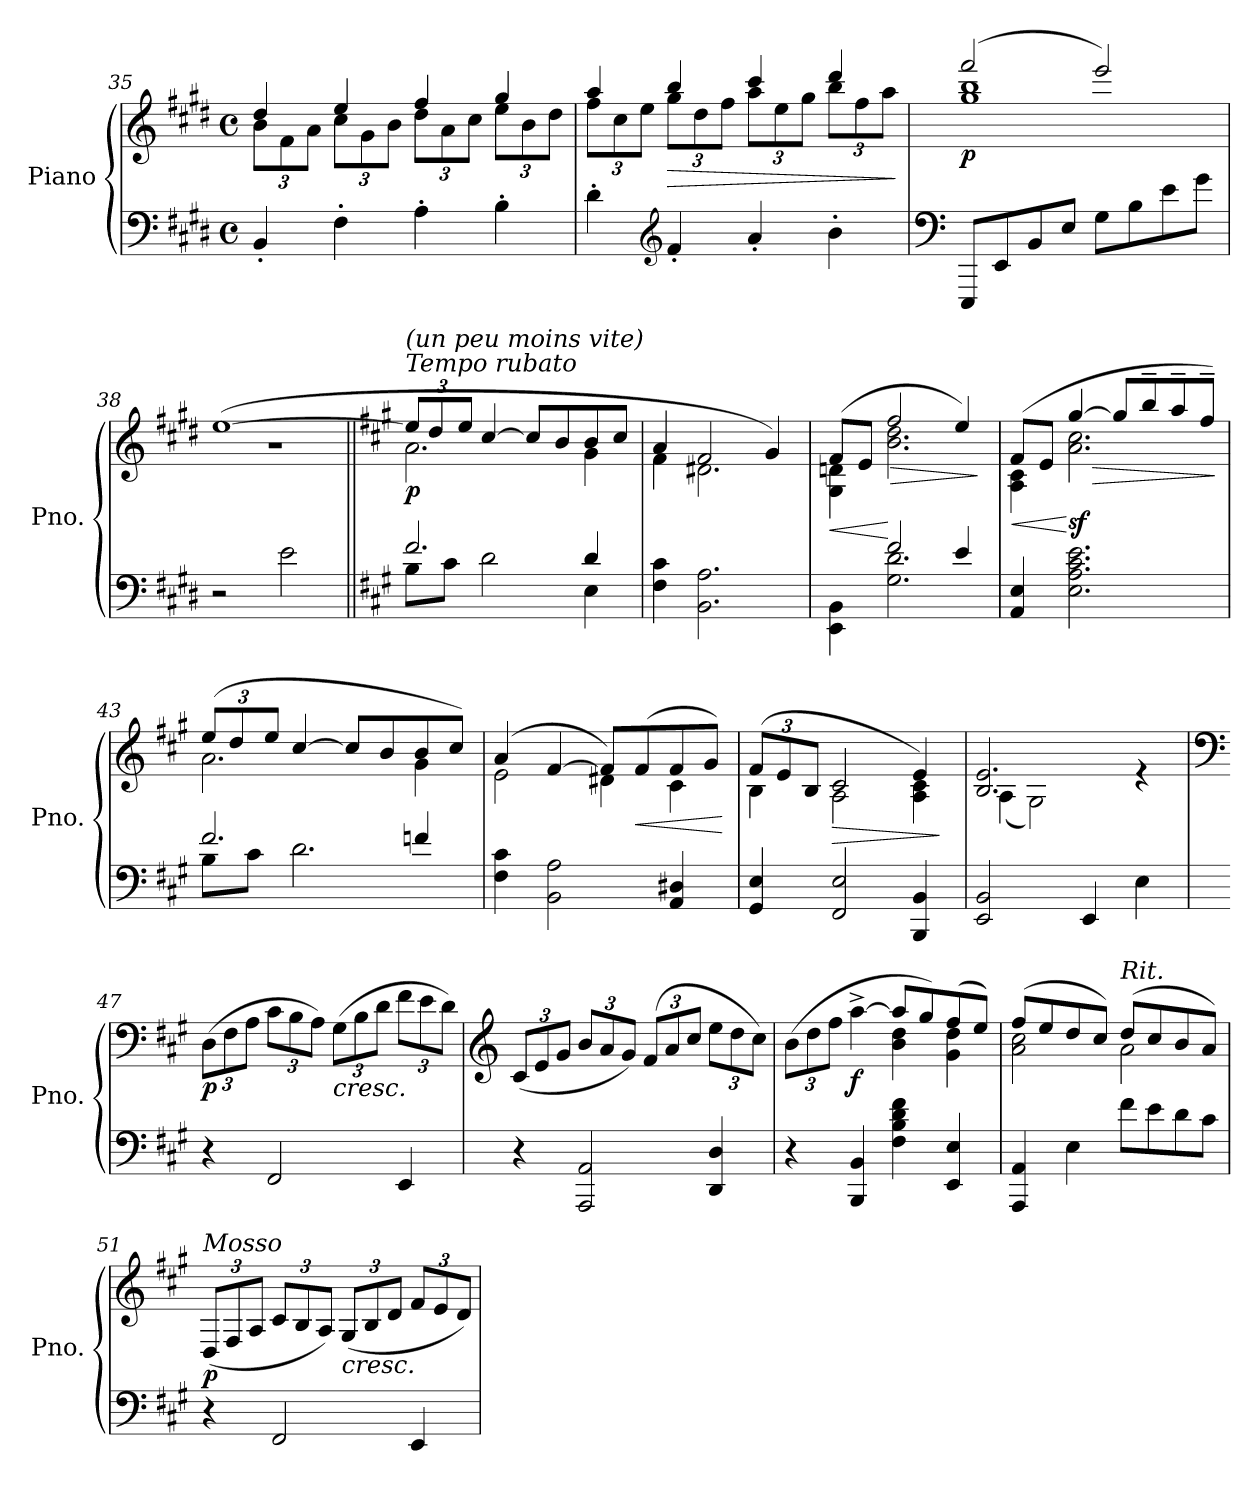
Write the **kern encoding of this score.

**kern	**kern	**dynam
*part1	*part1	*part1
*staff2	*staff1	*staff1/2
*I"Piano	*	*
*I'Pno.	*	*
*clefF4	*clefG2	*
*k[f#c#g#d#]	*k[f#c#g#d#]	*
*M4/4	*M4/4	*
*met(c)	*met(c)	*
=35	=35	=35
*	*^	*
*	*	*Xbrackettup	*
4BB'/	4dd#/	12b\L	.
.	.	12f#\	.
.	.	12a\J	.
4F#'\	4ee/	12cc#\L	.
.	.	12g#\	.
.	.	12b\J	.
4A'\	4ff#/	12dd#\L	.
.	.	12a\	.
.	.	12cc#\J	.
4B'\	4gg#/	12ee\L	.
.	.	12b\	.
.	.	12dd#\J	.
!!LO:LB:g=z	!!
=36	=36	=36	=36
4d#'\	4aa/	12ff#\L	.
.	.	12cc#\	.
.	.	12ee\J	.
*clefG2	*	*	*
!	!	!	!LO:HP:b
4f#'/	4bb/	12gg#\L	>
.	.	12dd#\	.
.	.	12ff#\J	.
4a'/	4ccc#/	12aa\L	.
.	.	12ee\	.
.	.	12gg#\J	.
4b'\	4ddd#/	12bb\L	.
.	.	12ff#\	.
.	.	12aa\J	.
*	*v	*v	*
.	.	]
=37	=37	=37
*clefF4	*	*
*	*^	*
!	!	!	!LO:DY:b
8EEE/L	(>2fff#/	1gg# 1bb	p
8EE/	.	.	.
8BB/	.	.	.
8E/J	.	.	.
8G#\L	2eee/)	.	.
8B\	.	.	.
8e\	.	.	.
8g#\J	.	.	.
=38	=38	=38	=38
2r	(>[1ee	1r	.
2e\	.	.	.
=39||	=39||	=39||	=39||
*k[f#c#g#]	*k[f#c#g#]	*	*
*^	*	*	*
!	!	!LO:TX:a:i:t=Tempo rubato	!	!
!	!	!LO:TX:i:t=(un peu moins vite)	!	!
!	!	!	!	!LO:DY:b
2.f#/	8B\L	12ee/L]	2.a\	p
.	.	12dd/	.	.
.	8c#\J	.	.	.
.	.	12ee/J	.	.
.	2d\	[4cc#/	.	.
.	.	8cc#/L]	.	.
.	.	8b/	.	.
4d/	4E\	8b/	4g#\	.
.	.	8cc#/J	.	.
*v	*v	*	*	*
=40	=40	=40	=40
4F#\ 4c#\	4a/	4f#\	.
2.BB\ 2.A\	2f#/	2.d#X\	.
.	4g#/)	.	.
!!LO:LB:g=z	!!
=41	=41	=41	=41
*^	*	*	*
!	!	!	!	!LO:HP:b
4ryy	4EE\ 4BB\	(>8f#/L	4G#\ 4dn\	<
.	.	8e/J	.	.
!	!	!	!	!LO:HP:n=1:b
2f#/	2.G#\ 2.d\	2ff#/	2.b\ 2.dd\	[ >
4e/	.	4ee/)	.	.
*v	*v	*	*	*
*	*v	*v	*
.	.	]
=42	=42	=42
!	!	!LO:HP:b
*	*^	*
4AA/ 4E/	(>8f#/L	4A\ 4c#\	<
.	8e/J	.	.
!	!	!	!LO:HP:n=1:b
!	!	!	!LO:DY:n=1:b
2.E\ 2.A\ 2.c#\ 2.e\	[4gg#/	2.a\ 2.cc#\	[ > sf
.	8gg#/L]	.	.
.	8bb~/	.	.
.	8aa~/	.	.
.	8ff#~/J)	.	.
*	*v	*v	*
.	.	]
=43	=43	=43
*^	*^	*
2.f#/	8B\L	(>12ee/L	2.a\	.
.	.	12dd/	.	.
.	8c#\J	.	.	.
.	.	12ee/J	.	.
.	2.d\	[4cc#/	.	.
.	.	8cc#/L]	.	.
.	.	8b/	.	.
4fn/	.	8b/	4g#\	.
.	.	8cc#/J)	.	.
*v	*v	*	*	*
=44	=44	=44	=44
4F#\ 4c#\	(>4a/	2e\	.
2BB\ 2A\	[4f#/	.	.
.	8f#/L])	4d#X\	.
!	!	!	!LO:HP:b
.	(>8f#/	.	<
4AA/ 4D#X/	8f#/	4c#\	.
.	8g#/J)	.	.
*	*v	*v	*
.	.	[
=45	=45	=45
*	*^	*
4GG#/ 4E/	(>12f#/L	4B\	.
.	12e/	.	.
.	12B/J	.	.
!	!	!	!LO:HP:b
2FF#/ 2E/	2c#/	2A\	>
4BBB/ 4BB/	4e/)	4A\ 4c#\	.
*	*v	*v	*
.	.	]
=46	=46	=46
*	*^	*
2EE/ 2BB/	2.B/ 2.e/	(<4A\	.
.	.	2G#\)	.
4EE/	.	.	.
4E\	4re	4ryy	.
*	*v	*v	*
!!LO:LB:g=z
=47	=47	=47
*	*clefF4	*
*	*^	*
!	!LO:TX:a:i:t=Mosso	!	!
!	!	!	!LO:DY:b
*	*v	*v	*
4r	(>12D\L	p
.	12F#\	.
.	12A\J	.
2FF#/	12c#\L	.
.	12B\	.
.	12A\J)	.
!	!LO:TX:b:i:t=cresc.	!
.	(>12G#\L	.
.	12B\	.
.	12d\J	.
4EE/	12f#\L	.
.	12e\	.
.	12d\J)	.
=48	=48	=48
*	*clefG2	*
4r	(<12c#/L	.
.	12e/	.
.	12g#/J	.
2AAA/ 2AA/	12b/L	.
.	12a/	.
.	12g#/J)	.
.	(>12f#/L	.
.	12a/	.
.	12cc#/J	.
4DD/ 4D/	12ee\L	.
.	12dd\	.
.	12cc#\J)	.
=49	=49	=49
*	*^	*
4r	(>12b\L	2ryy	.
.	12dd\	.	.
.	12ff#\J	.	.
!	!	!	!LO:DY:b
4BBB/ 4BB/	[4aa^\	.	f
4F#\ 4B\ 4d\ 4f#\	8aa/L]	4b\ 4dd\	.
.	8gg#/)	.	.
4EE/ 4E/	(>8ff#/	4g#\ 4dd\	.
.	8ee/J)	.	.
=50	=50	=50	=50
4AAA/ 4AA/	(>8ff#/L	2a\ 2cc#\	.
.	8ee/	.	.
4E\	8dd/	.	.
.	8cc#/J)	.	.
!	!LO:TX:a:i:t=Rit.	!	!
8f#\L	(>8dd/L	2a\	.
8e\	8cc#/	.	.
8d\	8b/	.	.
8c#\J	8a/J)	.	.
*	*v	*v	*
!!LO:PB:g=z
=51	=51	=51
!	!LO:TX:a:i:t=Mosso	!
!	!	!LO:DY:b
4r	(<12D/L	p
.	12F#/	.
.	12A/J	.
2FF#/	12c#/L	.
.	12B/	.
.	12A/J)	.
!	!LO:TX:b:i:t=cresc.	!
.	(<12G#/L	.
.	12B/	.
.	12d/J	.
4EE/	12f#/L	.
.	12e/	.
.	12d/J)	.
=	=	=
*-	*-	*-
